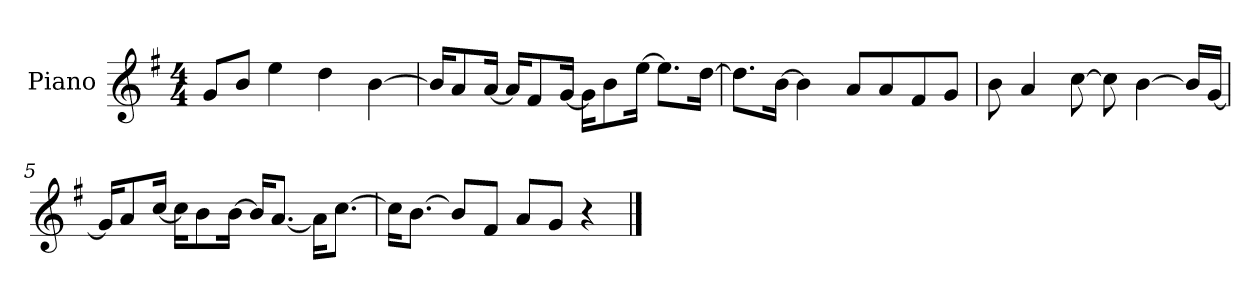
**kern
*part1
*staff1
*I"Piano
*I'P-no
*clefG2
*k[f#]
*M4/4
*MM90
=1
8g/L
8b/J
4ee\
4dd\
[4b\
=2
16b/KL]
8a/
[16a/Jk
16a/KL]
8f#/
[16g/Jk
16g\KL]
8b\
[16ee\Jk
8.ee\L]
[16dd\Jk
=3
8.dd\L]
[16b\Jk
4b\]
8a/L
8a/
8f#/
8g/J
=4
8b\
4a/
[8cc\
8cc\]
[4b\
16b/LL]
[16g/JJ
!!LO:LB:g=z
=5
16g/KL]
8a/
[16cc/Jk
16cc\KL]
8b\
[16b\Jk
16b/KL]
[8.a/J
16a\KL]
[8.cc\J
=6
16cc\KL]
[8.b\J
8b/L]
8f#/J
8a/L
8g/J
4r
==
*-
